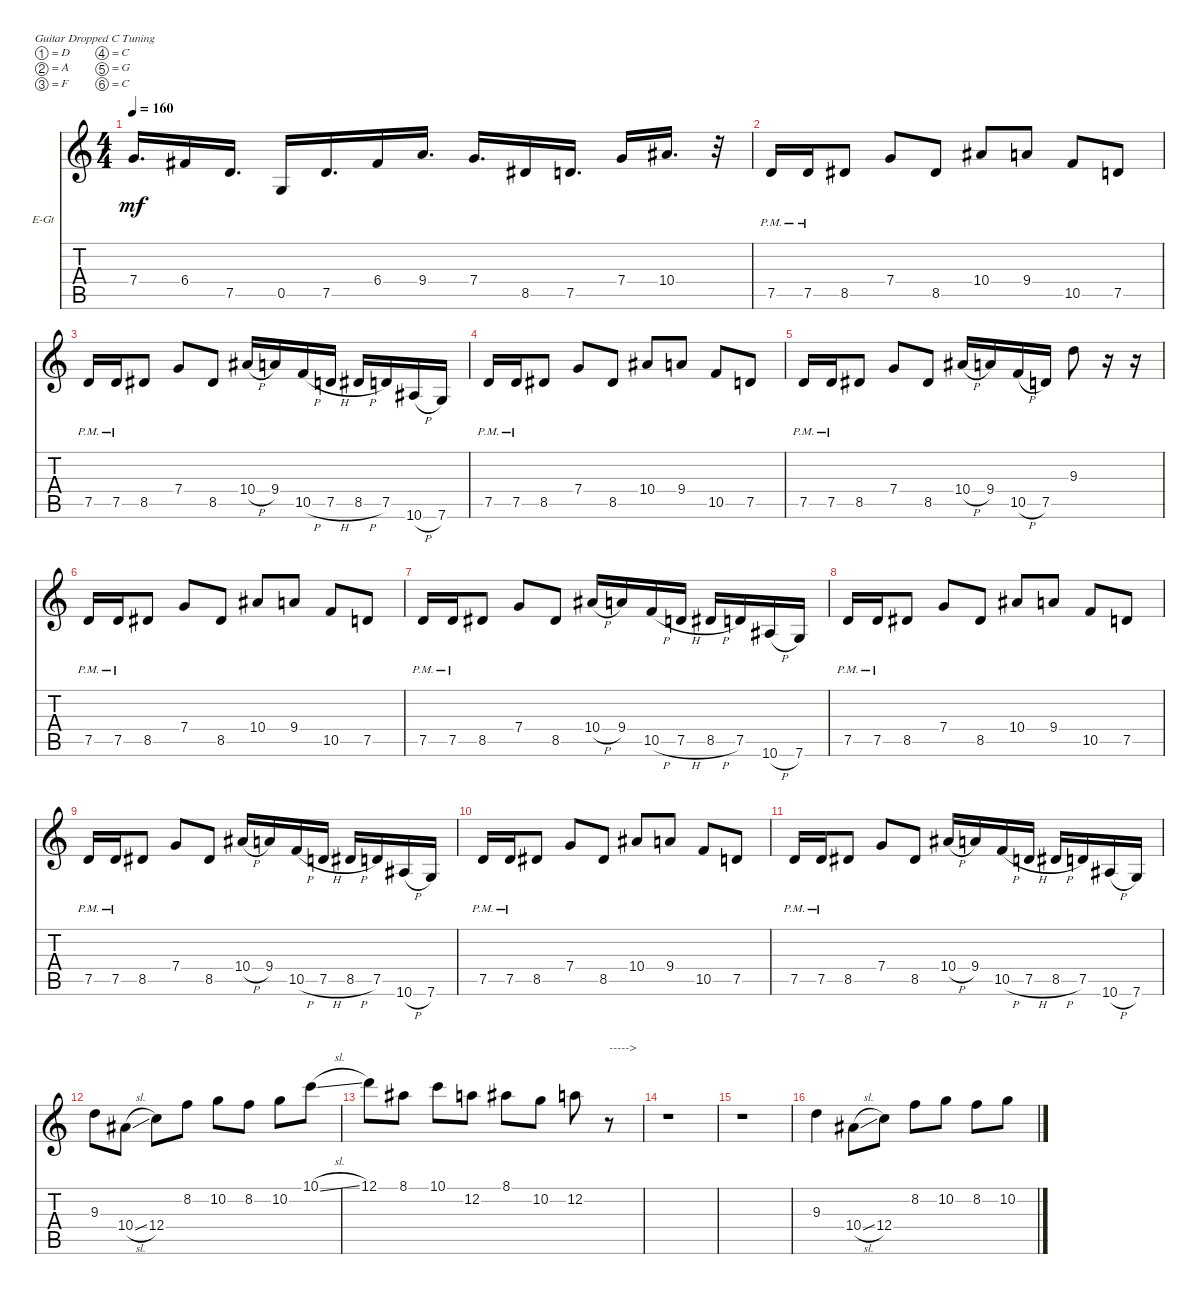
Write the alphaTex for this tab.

\defaultSystemsLayout 4
\bracketExtendMode nobrackets
\firstSystemTrackNameOrientation horizontal
\otherSystemsTrackNameOrientation horizontal
\track ("Gajic" "E-Gt") {instrument distortionguitar}
\staff {score tabs}
\tuning (D4 A3 F3 C3 G2 C2)
\ts (4 4)
\tempo 160
\clef g2
\ks c
7.4.16{d dy mf} 6.4.16 7.5.16{d} 0.5.16 7.5.16{d} 6.4.16 9.4.16{d} 7.4.16{d} 8.5.16 7.5.16{d} 7.4.16 10.4.16{d} r.32 |
7.5{pm}.16 7.5{pm}.16 8.5.8 7.4.8 8.5.8 10.4.8 9.4.8 10.5.8 7.5.8 |
7.5{pm}.16 7.5{pm}.16 8.5.8 7.4.8 8.5.8 10.4{h}.16 9.4.16 10.5{h}.16 7.5{h}.16 8.5{h}.16 7.5.16 10.6{h}.16 7.6.16 |
7.5{pm}.16 7.5{pm}.16 8.5.8 7.4.8 8.5.8 10.4.8 9.4.8 10.5.8 7.5.8 |
7.5{pm}.16 7.5{pm}.16 8.5.8 7.4.8 8.5.8 10.4{h}.16 9.4.16 10.5{h}.16 7.5.16 9.3.8 r.16 r.16 |
7.5{pm}.16 7.5{pm}.16 8.5.8 7.4.8 8.5.8 10.4.8 9.4.8 10.5.8 7.5.8 |
7.5{pm}.16 7.5{pm}.16 8.5.8 7.4.8 8.5.8 10.4{h}.16 9.4.16 10.5{h}.16 7.5{h}.16 8.5{h}.16 7.5.16 10.6{h}.16 7.6.16 |
7.5{pm}.16 7.5{pm}.16 8.5.8 7.4.8 8.5.8 10.4.8 9.4.8 10.5.8 7.5.8 |
7.5{pm}.16 7.5{pm}.16 8.5.8 7.4.8 8.5.8 10.4{h}.16 9.4.16 10.5{h}.16 7.5{h}.16 8.5{h}.16 7.5.16 10.6{h}.16 7.6.16 |
7.5{pm}.16 7.5{pm}.16 8.5.8 7.4.8 8.5.8 10.4.8 9.4.8 10.5.8 7.5.8 |
7.5{pm}.16 7.5{pm}.16 8.5.8 7.4.8 8.5.8 10.4{h}.16 9.4.16 10.5{h}.16 7.5{h}.16 8.5{h}.16 7.5.16 10.6{h}.16 7.6.16 |
9.3.8 10.4{sl}.8 12.4.8 8.2.8 10.2.8 8.2.8 10.2.8 10.1{sl}.8 |
12.1.8 8.1.8 10.1.8 12.2.8 8.1.8 10.2.8 12.2.8 r.8{txt "----->"} |
r.1 |
r.1 |
9.3.4 10.4{sl}.8 12.4.8 8.2.8 10.2.8 8.2.8 10.2.8
